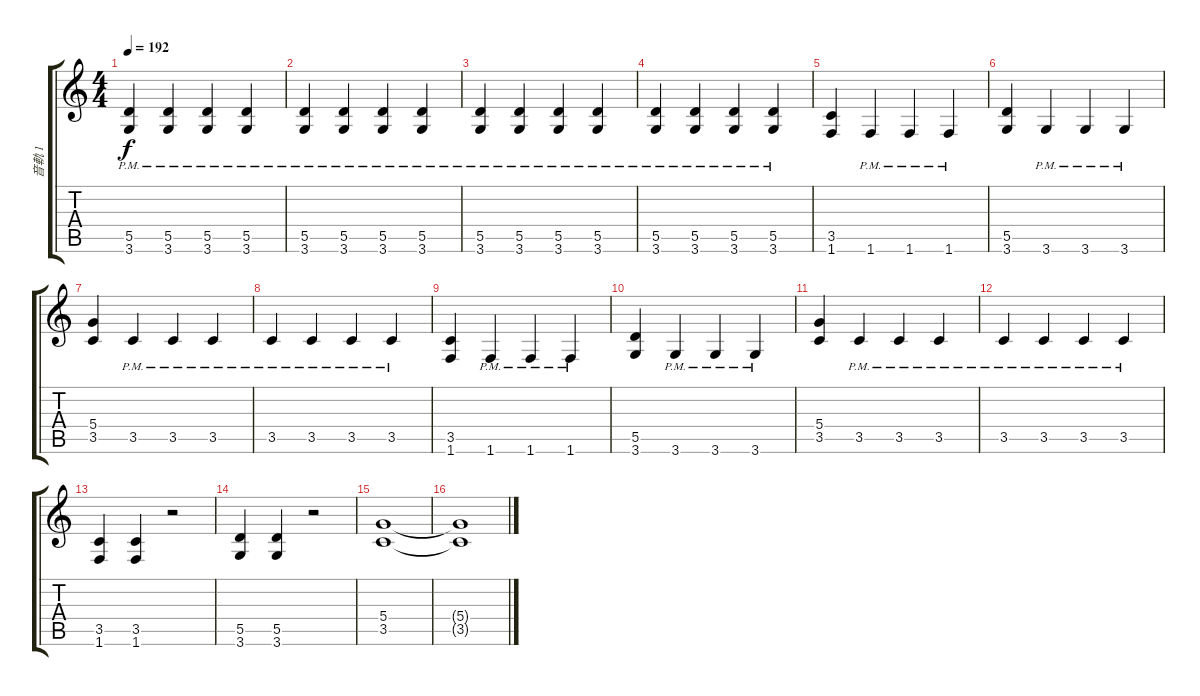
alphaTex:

\track ("音軌 1" "音軌 1") {instrument electricguitarjazz}
\staff {score tabs}
\tuning (E4 B3 G3 D3 A2 E2) {hide}
\ts (4 4)
\tempo 192
\clef g2
\ks c
(5.5{pm} 3.6{pm}).4{dy f} (5.5{pm} 3.6{pm}).4 (5.5{pm} 3.6{pm}).4 (5.5{pm} 3.6{pm}).4 |
(5.5{pm} 3.6{pm}).4 (5.5{pm} 3.6{pm}).4 (5.5{pm} 3.6{pm}).4 (5.5{pm} 3.6{pm}).4 |
(5.5{pm} 3.6{pm}).4 (5.5{pm} 3.6{pm}).4 (5.5{pm} 3.6{pm}).4 (5.5{pm} 3.6{pm}).4 |
(5.5{pm} 3.6{pm}).4 (5.5{pm} 3.6{pm}).4 (5.5{pm} 3.6{pm}).4 (5.5{pm} 3.6{pm}).4 |
(3.5 1.6).4 1.6{pm}.4 1.6{pm}.4 1.6{pm}.4 |
(5.5 3.6).4 3.6{pm}.4 3.6{pm}.4 3.6{pm}.4 |
(5.4 3.5).4 3.5{pm}.4 3.5{pm}.4 3.5{pm}.4 |
3.5{pm}.4 3.5{pm}.4 3.5{pm}.4 3.5{pm}.4 |
(3.5 1.6).4 1.6{pm}.4 1.6{pm}.4 1.6{pm}.4 |
(5.5 3.6).4 3.6{pm}.4 3.6{pm}.4 3.6{pm}.4 |
(5.4 3.5).4 3.5{pm}.4 3.5{pm}.4 3.5{pm}.4 |
3.5{pm}.4 3.5{pm}.4 3.5{pm}.4 3.5{pm}.4 |
(3.5 1.6).4 (3.5 1.6).4 r.2 |
(5.5 3.6).4 (5.5 3.6).4 r.2 |
(5.4 3.5).1 |
(5.4{t} 3.5{t}).1
